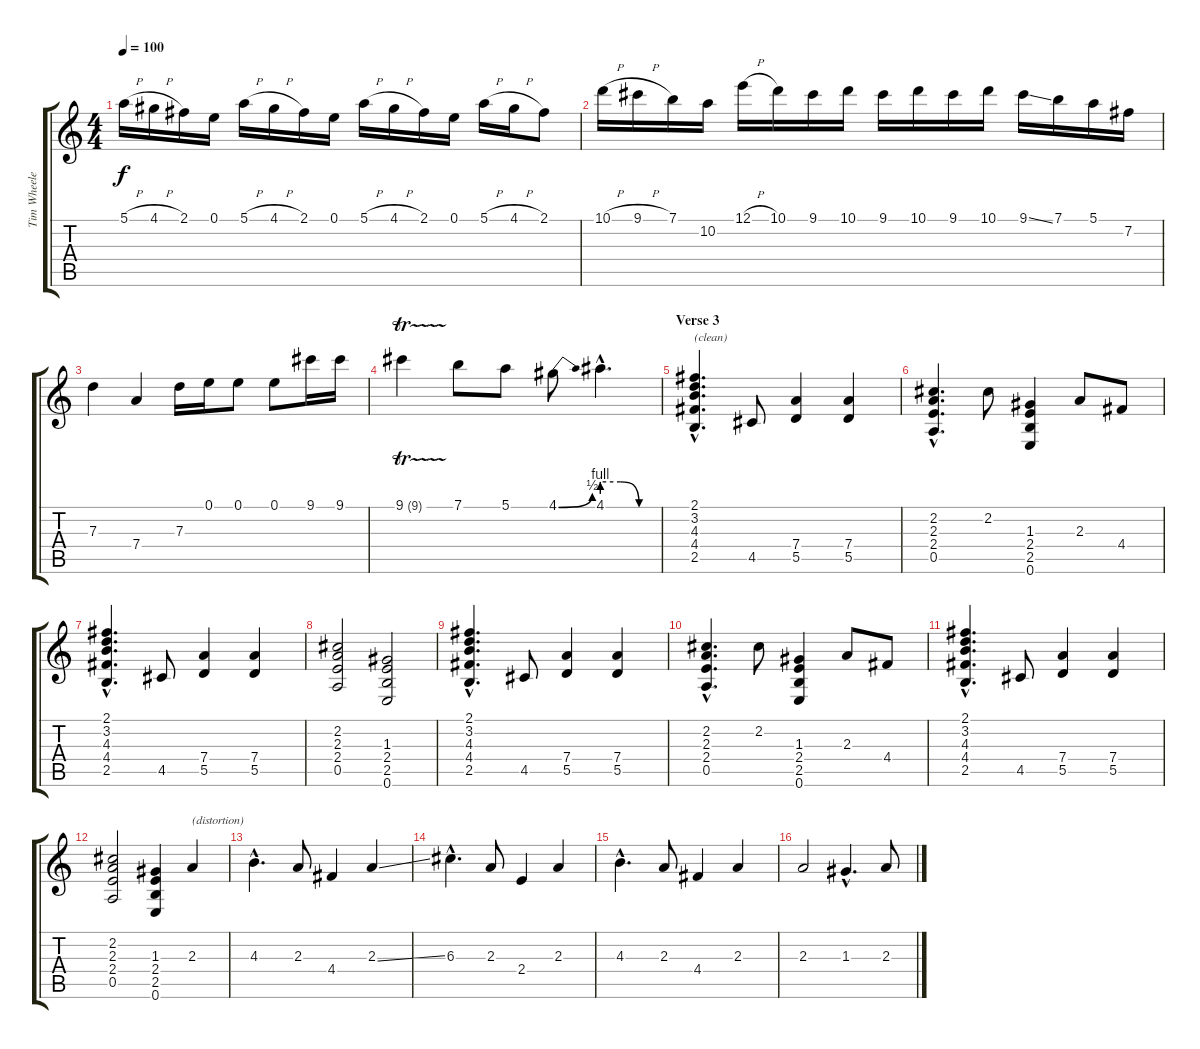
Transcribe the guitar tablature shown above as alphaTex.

\track ("Tim Wheeler" "Tim Wheele") {instrument distortionguitar}
\staff {score tabs}
\tuning (E4 B3 G3 D3 A2 E2) {hide}
\ts (4 4)
\tempo 100
\clef g2
\ks c
5.1{h}.16{dy f} 4.1{h}.16 2.1.16 0.1.16 5.1{h}.16 4.1{h}.16 2.1.16 0.1.16 5.1{h}.16 4.1{h}.16 2.1.16 0.1.16 5.1{h}.16 4.1{h}.16 2.1.8 |
10.1{h}.16 9.1{h}.16 7.1.16 10.2.16 12.1{h}.16 10.1.16 9.1.16 10.1.16 9.1.16 10.1.16 9.1.16 10.1.16 9.1{ss}.16 7.1.16 5.1.16 7.2.16 |
7.3.4 7.4.4 7.3.16 0.1.16 0.1.8 0.1.8 9.1.16 9.1.16 |
9.1{tr (9 16)}.4 7.1.8 5.1.8 4.1{be (bend 0 0 60 2)}.8 4.1{be (custom 0 4 20 4 40 0 60 0) hac}.4{d} |
\section ("" "Verse 3")
(2.1{hac} 3.2{hac} 4.3{hac} 4.4{hac} 2.5{hac}).4{d txt "(clean)" volume 12 instrument electricguitarclean} 4.5.8 (7.4 5.5).4 (7.4 5.5).4 |
(2.2{hac} 2.3{hac} 2.4{hac} 0.5{hac}).4{d} 2.2.8 (1.3 2.4 2.5 0.6).4 2.3.8 4.4.8 |
(2.1{hac} 3.2{hac} 4.3{hac} 4.4{hac} 2.5{hac}).4{d} 4.5.8 (7.4 5.5).4 (7.4 5.5).4 |
(2.2 2.3 2.4 0.5).2 (1.3 2.4 2.5 0.6).2 |
(2.1{hac} 3.2{hac} 4.3{hac} 4.4{hac} 2.5{hac}).4{d} 4.5.8 (7.4 5.5).4 (7.4 5.5).4 |
(2.2{hac} 2.3{hac} 2.4{hac} 0.5{hac}).4{d} 2.2.8 (1.3 2.4 2.5 0.6).4 2.3.8 4.4.8 |
(2.1{hac} 3.2{hac} 4.3{hac} 4.4{hac} 2.5{hac}).4{d} 4.5.8 (7.4 5.5).4 (7.4 5.5).4 |
(2.2 2.3 2.4 0.5).2 (1.3 2.4 2.5 0.6).4 2.3.4{txt "(distortion)" volume 16 instrument distortionguitar} |
4.3{hac}.4{d} 2.3.8 4.4.4 2.3{ss}.4 |
6.3{hac}.4{d} 2.3.8 2.4.4 2.3.4 |
4.3{hac}.4{d} 2.3.8 4.4.4 2.3.4 |
2.3.2 1.3{hac}.4{d} 2.3.8
